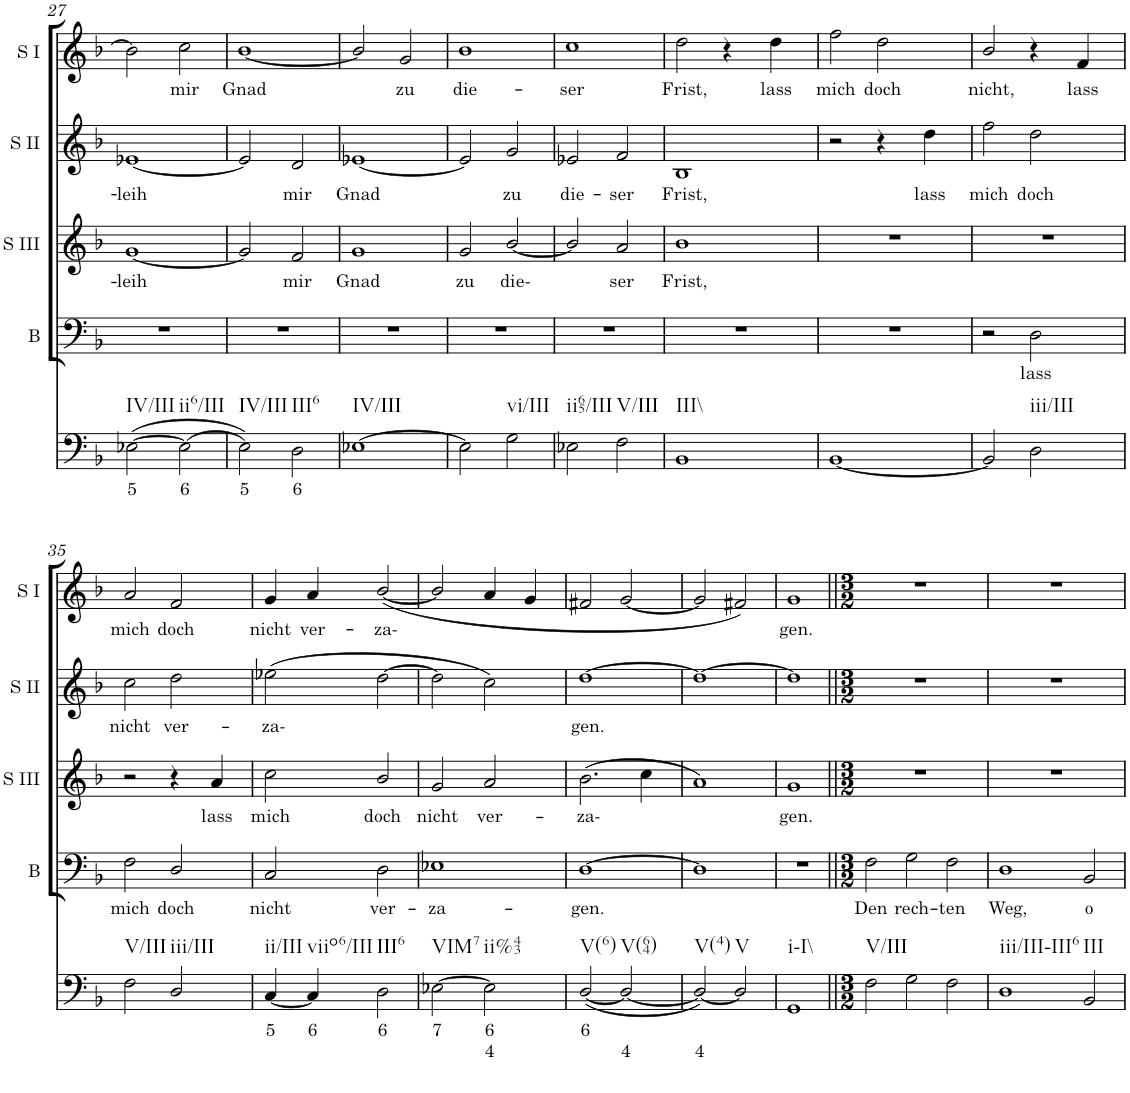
**kern	**text	**text	**kern	**text	**kern	**text	**kern	**text	**kern	**text
*part5	*part5	*part5	*part4	*part4	*part3	*part3	*part2	*part2	*part1	*part1
*staff5	*staff5	*staff5	*staff4	*staff4	*staff3	*staff3	*staff2	*staff2	*staff1	*staff1
*I"Continuo	*	*	*I"Bass	*	*I"Soprano III	*	*I"Soprano II	*	*I"Soprano I	*
*	*	*	*I'B	*	*I'S III	*	*I'S II	*	*I'S I	*
!!LO:PB:g=z
*clefF4	*	*	*clefF4	*	*clefG2	*	*clefG2	*	*clefG2	*
*k[b-]	*	*	*k[b-]	*	*k[b-]	*	*k[b-]	*	*k[b-]	*
*M4/4	*	*	*M4/4	*	*M4/4	*	*M4/4	*	*M4/4	*
=27	=27	=27	=27	=27	=27	=27	=27	=27	=27	=27
!LO:TX:b:t=IV/III	!	!	!	!	!	!	!	!	!	!
!	!LO:LY:b	!	!	!	!	!LO:LY:b	!	!LO:LY:b	!	!
([2E-X\	5	.	1r	.	[1g	leih	[1e-X	leih	2b-\]	.
!LO:TX:b:t=ii6/III	!	!	!	!	!	!	!	!	!	!
!	!LO:LY:b	!	!	!	!	!	!	!	!	!LO:LY:b
2E-\_	6	.	.	.	.	.	.	.	2cc\	mir
=28	=28	=28	=28	=28	=28	=28	=28	=28	=28	=28
!LO:TX:b:t=IV/III	!	!	!	!	!	!	!	!	!	!
!	!LO:LY:b	!	!	!	!	!	!	!	!	!LO:LY:b
2E-\])	5	.	1r	.	2g/]	.	2e-/]	.	[1b-	Gnad
!LO:TX:b:t=III6	!	!	!	!	!	!	!	!	!	!
!	!LO:LY:b	!	!	!	!	!LO:LY:b	!	!LO:LY:b	!	!
2D\	6	.	.	.	2f/	mir	2d/	mir	.	.
=29	=29	=29	=29	=29	=29	=29	=29	=29	=29	=29
!LO:TX:b:t=IV/III	!	!	!	!	!	!	!	!	!	!
!	!	!	!	!	!	!LO:LY:b	!	!LO:LY:b	!	!
[1E-X	.	.	1r	.	1g	Gnad	[1e-X	Gnad	2b-/]	.
!	!	!	!	!	!	!	!	!	!	!LO:LY:b
.	.	.	.	.	.	.	.	.	2g/	zu
=30	=30	=30	=30	=30	=30	=30	=30	=30	=30	=30
!	!	!	!	!	!	!LO:LY:b	!	!	!	!LO:LY:b
2E-\]	.	.	1r	.	2g/	zu	2e-/]	.	1b-	die-
!LO:TX:b:t=vi/III	!	!	!	!	!	!	!	!	!	!
!	!	!	!	!	!	!LO:LY:b	!	!LO:LY:b	!	!
2G\	.	.	.	.	[2b-/	die-	2g/	zu	.	.
=31	=31	=31	=31	=31	=31	=31	=31	=31	=31	=31
!LO:TX:b:t=ii65/III	!	!	!	!	!	!	!	!	!	!
!	!	!	!	!	!	!	!	!LO:LY:b	!	!LO:LY:b
2E-X\	.	.	1r	.	2b-/]	.	2e-X/	die-	1cc	ser
!LO:TX:b:t=V/III	!	!	!	!	!	!	!	!	!	!
!	!	!	!	!	!	!LO:LY:b	!	!LO:LY:b	!	!
2F\	.	.	.	.	2a/	ser	2f/	ser	.	.
=32	=32	=32	=32	=32	=32	=32	=32	=32	=32	=32
!LO:TX:b:t=III\\	!	!	!	!	!	!	!	!	!	!
!	!	!	!	!	!	!LO:LY:b	!	!LO:LY:b	!	!LO:LY:b
1BB-	.	.	1r	.	1b-	Frist,	1B-	Frist,	2dd\	Frist,
.	.	.	.	.	.	.	.	.	4r	.
!	!	!	!	!	!	!	!	!	!	!LO:LY:b
.	.	.	.	.	.	.	.	.	4dd\	lass
=33	=33	=33	=33	=33	=33	=33	=33	=33	=33	=33
!	!	!	!	!	!	!	!	!	!	!LO:LY:b
[1BB-	.	.	1r	.	1r	.	2r	.	2ff\	mich
!	!	!	!	!	!	!	!	!	!	!LO:LY:b
.	.	.	.	.	.	.	4r	.	2dd\	doch
!	!	!	!	!	!	!	!	!LO:LY:b	!	!
.	.	.	.	.	.	.	4dd\	lass	.	.
=34	=34	=34	=34	=34	=34	=34	=34	=34	=34	=34
!	!	!	!	!	!	!	!	!LO:LY:b	!	!LO:LY:b
2BB-/]	.	.	2r	.	1r	.	2ff\	mich	2b-/	nicht,
!LO:TX:b:t=iii/III	!	!	!	!	!	!	!	!	!	!
!	!	!	!	!LO:LY:b	!	!	!	!LO:LY:b	!	!
2D\	.	.	2D\	lass	.	.	2dd\	doch	4r	.
!	!	!	!	!	!	!	!	!	!	!LO:LY:b
.	.	.	.	.	.	.	.	.	4f/	lass
!!LO:LB:g=z
=35	=35	=35	=35	=35	=35	=35	=35	=35	=35	=35
!LO:TX:b:t=V/III	!	!	!	!	!	!	!	!	!	!
!	!	!	!	!LO:LY:b	!	!	!	!LO:LY:b	!	!LO:LY:b
2F\	.	.	2F\	mich	2r	.	2cc\	nicht	2a/	mich
!LO:TX:b:t=iii/III	!	!	!	!	!	!	!	!	!	!
!	!	!	!	!LO:LY:b	!	!	!	!LO:LY:b	!	!LO:LY:b
2D/	.	.	2D/	doch	4r	.	2dd\	ver-	2f/	doch
!	!	!	!	!	!	!LO:LY:b	!	!	!	!
.	.	.	.	.	4a/	lass	.	.	.	.
=36	=36	=36	=36	=36	=36	=36	=36	=36	=36	=36
!LO:TX:b:t=ii/III	!	!	!	!	!	!	!	!	!	!
!	!LO:LY:b	!	!	!LO:LY:b	!	!LO:LY:b	!	!LO:LY:b	!	!LO:LY:b
[4C/	5	.	2C/	nicht	2cc\	mich	(2ee-X\	za-	4g/	nicht
!LO:TX:b:t=viio6/III	!	!	!	!	!	!	!	!	!	!
!	!LO:LY:b	!	!	!	!	!	!	!	!	!LO:LY:b
4C/]	6	.	.	.	.	.	.	.	4a/	ver-
!LO:TX:b:t=III6	!	!	!	!	!	!	!	!	!	!
!	!LO:LY:b	!	!	!LO:LY:b	!	!LO:LY:b	!	!	!	!LO:LY:b
2D\	6	.	2D\	ver-	2b-/	doch	[2dd\	.	([2b-/	za-
=37	=37	=37	=37	=37	=37	=37	=37	=37	=37	=37
!LO:TX:b:t=VIM7	!	!	!	!	!	!	!	!	!	!
!	!LO:LY:b	!	!	!LO:LY:b	!	!LO:LY:b	!	!	!	!
[2E-X\	7	.	1E-X	za-	2g/	nicht	2dd\]	.	2b-/]	.
!LO:TX:b:t=ii%43	!	!	!	!	!	!	!	!	!	!
!	!LO:LY:b	!LO:LY:b	!	!	!	!LO:LY:b	!	!	!	!
2E-\]	6	4	.	.	2a/	ver-	2cc\)	.	4a/	.
.	.	.	.	.	.	.	.	.	4g/	.
=38	=38	=38	=38	=38	=38	=38	=38	=38	=38	=38
!LO:TX:b:t=V(6)	!	!	!	!	!	!	!	!	!	!
!	!LO:LY:b	!	!	!LO:LY:b	!	!LO:LY:b	!	!LO:LY:b	!	!
([2D/	6	.	[1D	gen.	(2.b-\	za-	[1dd	gen.	2f#X/	.
!LO:TX:b:t=V(64)	!	!	!	!	!	!	!	!	!	!
!	!	!LO:LY:b	!	!	!	!	!	!	!	!
2D/_	.	4	.	.	.	.	.	.	[2g/	.
.	.	.	.	.	4cc\	.	.	.	.	.
=39	=39	=39	=39	=39	=39	=39	=39	=39	=39	=39
!LO:TX:b:t=V(4)	!	!	!	!	!	!	!	!	!	!
!	!	!LO:LY:b	!	!	!	!	!	!	!	!
2D/_)	.	4	1D]	.	1a)	.	1dd_	.	2g/]	.
!LO:TX:b:t=V	!	!	!	!	!	!	!	!	!	!
2D/]	.	.	.	.	.	.	.	.	2f#X/)	.
=40	=40	=40	=40	=40	=40	=40	=40	=40	=40	=40
!LO:TX:b:t=i\\-I\\	!	!	!	!	!	!	!	!	!	!
!	!	!	!	!	!	!LO:LY:b	!	!	!	!LO:LY:b
1GG	.	.	1r	.	1g	gen.	1dd]	.	1g	gen.
=41||	=41||	=41||	=41||	=41||	=41||	=41||	=41||	=41||	=41||	=41||
*M3/2	*	*	*M3/2	*	*M3/2	*	*M3/2	*	*M3/2	*
!LO:TX:b:t=V/III	!	!	!	!	!	!	!	!	!	!
!	!	!	!	!LO:LY:b	!	!	!	!	!	!
2F\	.	.	2F\	Den	1.r	.	1.r	.	1.r	.
!	!	!	!	!LO:LY:b	!	!	!	!	!	!
2G\	.	.	2G\	rech-	.	.	.	.	.	.
!	!	!	!	!LO:LY:b	!	!	!	!	!	!
2F\	.	.	2F\	ten	.	.	.	.	.	.
=42	=42	=42	=42	=42	=42	=42	=42	=42	=42	=42
!LO:TX:b:t=iii/III-III6	!	!	!	!	!	!	!	!	!	!
!	!	!	!	!LO:LY:b	!	!	!	!	!	!
1D	.	.	1D	Weg,	1.r	.	1.r	.	1.r	.
!LO:TX:b:t=III	!	!	!	!	!	!	!	!	!	!
!	!	!	!	!LO:LY:b	!	!	!	!	!	!
2BB-/	.	.	2BB-/	o	.	.	.	.	.	.
=	=	=	=	=	=	=	=	=	=	=
*-	*-	*-	*-	*-	*-	*-	*-	*-	*-	*-
